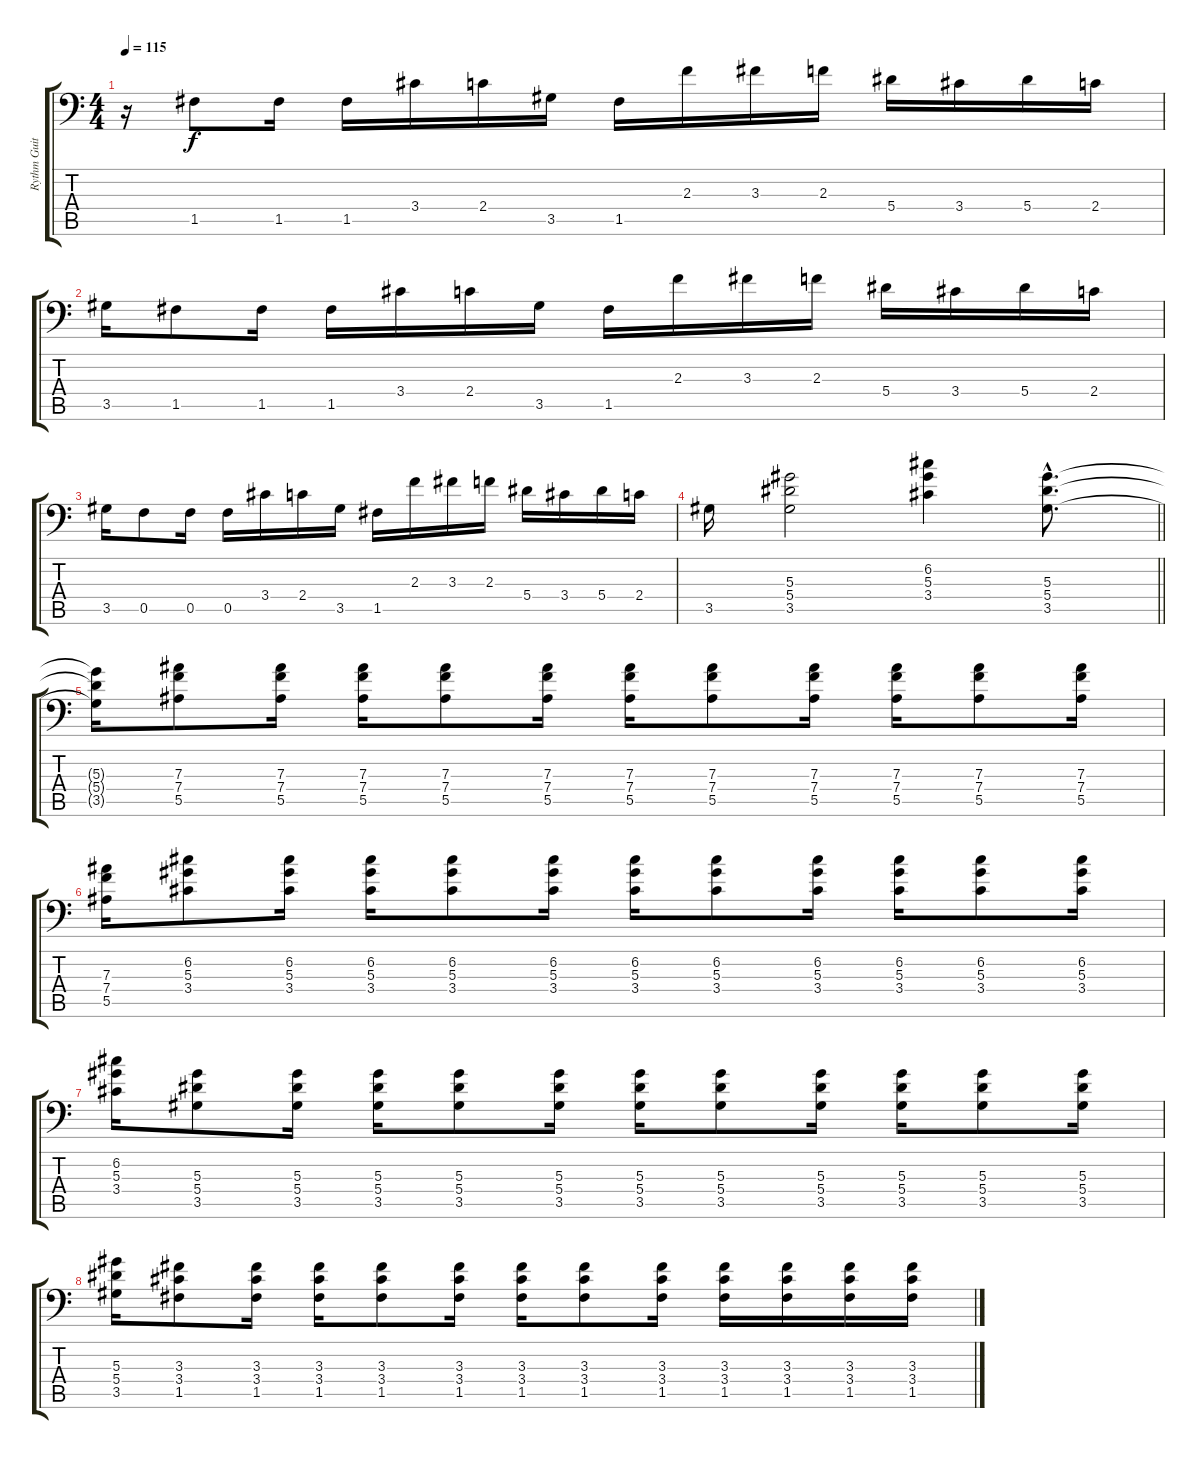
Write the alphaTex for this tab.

\track ("Rythm Guitar" "Rythm Guit") {instrument distortionguitar}
\staff {score tabs}
\tuning (C4 G3 Eb3 Bb2 F2 Bb1) {hide}
\ts (4 4)
\tempo 115
\clef f4
\ks c
r.16{dy f} 1.5.8 1.5.16 1.5.16 3.4.16 2.4.16 3.5.16 1.5.16 2.3.16 3.3.16 2.3.16 5.4.16 3.4.16 5.4.16 2.4.16 |
3.5.16 1.5.8 1.5.16 1.5.16 3.4.16 2.4.16 3.5.16 1.5.16 2.3.16 3.3.16 2.3.16 5.4.16 3.4.16 5.4.16 2.4.16 |
3.5.16 0.5.8 0.5.16 0.5.16 3.4.16 2.4.16 3.5.16 1.5.16 2.3.16 3.3.16 2.3.16 5.4.16 3.4.16 5.4.16 2.4.16 |
\barLineRight lightlight
3.5.16 (5.3 5.4 3.5).2 (6.2 5.3 3.4).4 (5.3{hac} 5.4{hac} 3.5{hac}).8{d} |
(5.3{t} 5.4{t} 3.5{t}).16 (7.3 7.4 5.5).8 (7.3 7.4 5.5).16 (7.3 7.4 5.5).16 (7.3 7.4 5.5).8 (7.3 7.4 5.5).16 (7.3 7.4 5.5).16 (7.3 7.4 5.5).8 (7.3 7.4 5.5).16 (7.3 7.4 5.5).16 (7.3 7.4 5.5).8 (7.3 7.4 5.5).16 |
(7.3 7.4 5.5).16 (6.2 5.3 3.4).8 (6.2 5.3 3.4).16 (6.2 5.3 3.4).16 (6.2 5.3 3.4).8 (6.2 5.3 3.4).16 (6.2 5.3 3.4).16 (6.2 5.3 3.4).8 (6.2 5.3 3.4).16 (6.2 5.3 3.4).16 (6.2 5.3 3.4).8 (6.2 5.3 3.4).16 |
(6.2 5.3 3.4).16 (5.3 5.4 3.5).8 (5.3 5.4 3.5).16 (5.3 5.4 3.5).16 (5.3 5.4 3.5).8 (5.3 5.4 3.5).16 (5.3 5.4 3.5).16 (5.3 5.4 3.5).8 (5.3 5.4 3.5).16 (5.3 5.4 3.5).16 (5.3 5.4 3.5).8 (5.3 5.4 3.5).16 |
(5.3 5.4 3.5).16 (3.3 3.4 1.5).8 (3.3 3.4 1.5).16 (3.3 3.4 1.5).16 (3.3 3.4 1.5).8 (3.3 3.4 1.5).16 (3.3 3.4 1.5).16 (3.3 3.4 1.5).8 (3.3 3.4 1.5).16 (3.3 3.4 1.5).16 (3.3 3.4 1.5).16 (3.3 3.4 1.5).16 (3.3 3.4 1.5).16
